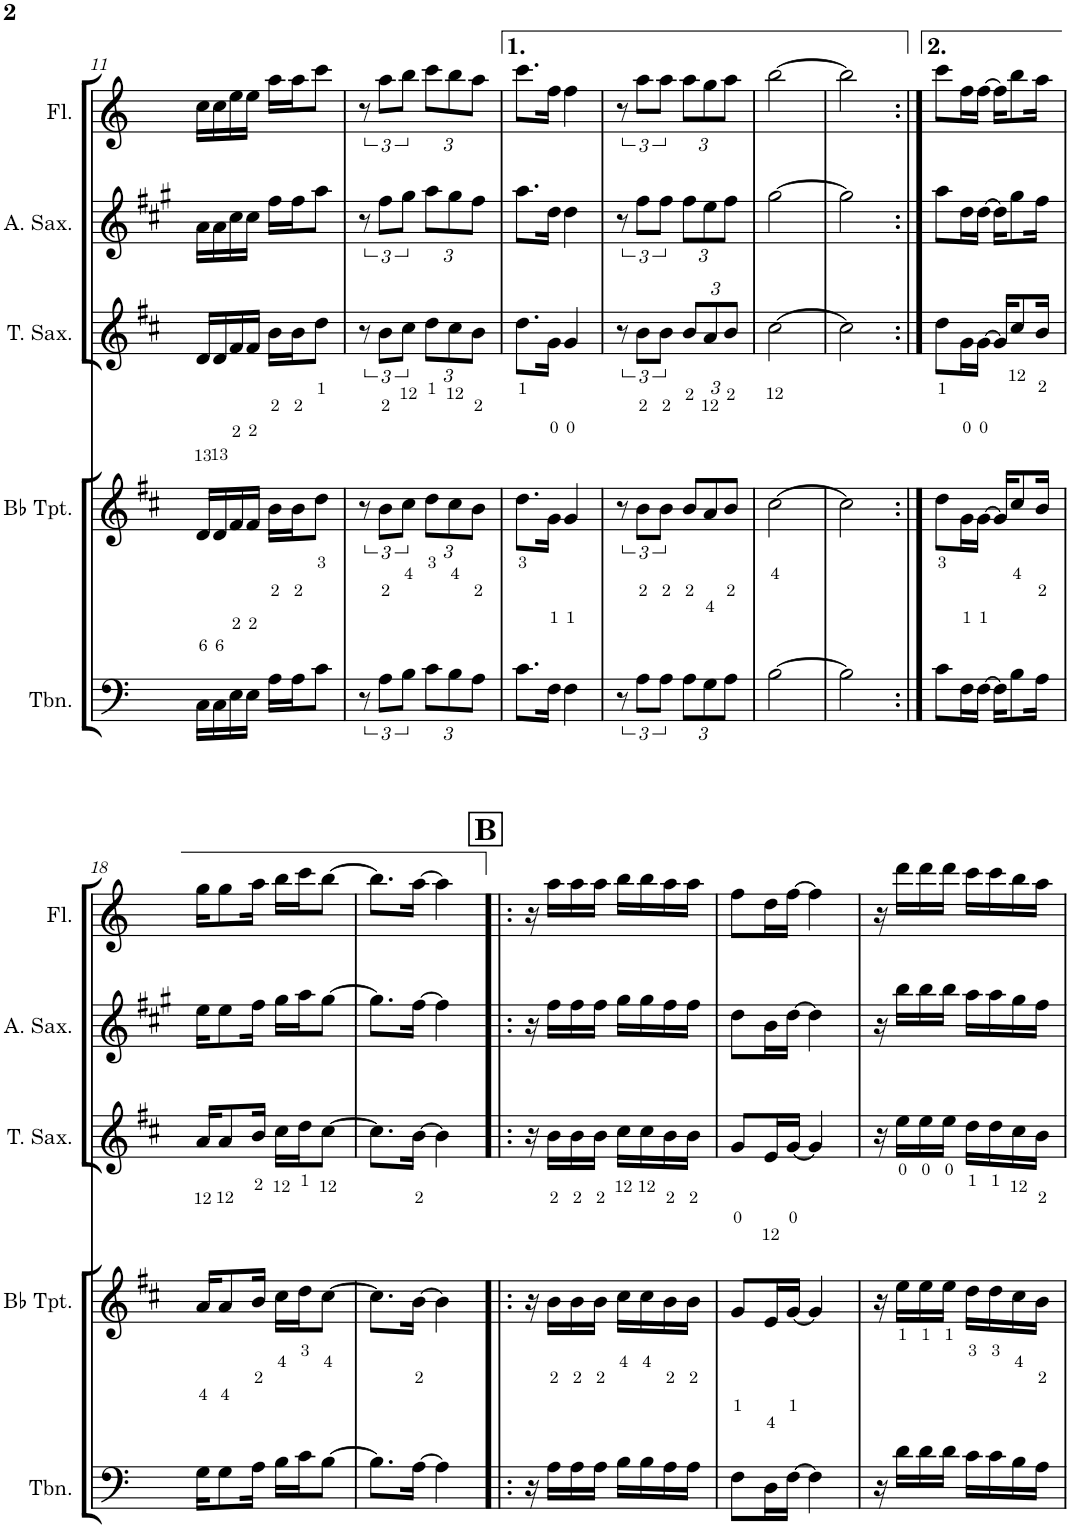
**kern	**kern	**kern	**kern	**kern
*part5	*part4	*part3	*part2	*part1
*staff5	*staff4	*staff3	*staff2	*staff1
*I"Trombone	*I"Bb Trumpet	*I"Tenor Saxophone	*I"Alto Saxophone	*I"Flute
*I'Tbn.	*I'Bb Tpt.	*I'T. Sax.	*I'A. Sax.	*I'Fl.
!!LO:PB:g=z
*clefF4	*clefG2	*clefG2	*clefG2	*clefG2
*	*Trd1c2	*Trd8c14	*Trd5c9	*
*k[]	*k[f#c#]	*k[f#c#]	*k[f#c#g#]	*k[]
*M2/4	*M2/4	*M2/4	*M2/4	*M2/4
=11	=11	=11	=11	=11
16C\LL	16d/LL	16d/LL	16a\LL	16cc\LL
16C\	16d/	16d/	16a\	16cc\
16E\	16f#/	16f#/	16cc#\	16ee\
16E\JJ	16f#/JJ	16f#/JJ	16cc#\JJ	16ee\JJ
16A\LL	16b\LL	16b\LL	16ff#\LL	16aa\LL
16A\J	16b\J	16b\J	16ff#\J	16aa\J
8c\J	8dd\J	8dd\J	8aa\J	8ccc\J
=12	=12	=12	=12	=12
12r	12r	12r	12r	12r
12A\L	12b\L	12b\L	12ff#\L	12aa\L
12B\J	12cc#\J	12cc#\J	12gg#\J	12bb\J
*Xbrackettup	*Xbrackettup	*Xbrackettup	*Xbrackettup	*Xbrackettup
12c\L	12dd\L	12dd\L	12aa\L	12ccc\L
12B\	12cc#\	12cc#\	12gg#\	12bb\
12A\J	12b\J	12b\J	12ff#\J	12aa\J
=13	=13	=13	=13	=13
8.c\L	8.dd\L	8.dd\L	8.aa\L	8.ccc\L
16F\Jk	16g\Jk	16g\Jk	16dd\Jk	16ff\Jk
4F\	4g/	4g/	4dd\	4ff\
=14	=14	=14	=14	=14
*brackettup	*brackettup	*brackettup	*brackettup	*brackettup
12r	12r	12r	12r	12r
12A\L	12b\L	12b\L	12ff#\L	12aa\L
12A\J	12b\J	12b\J	12ff#\J	12aa\J
*Xbrackettup	*Xbrackettup	*Xbrackettup	*Xbrackettup	*Xbrackettup
12A\L	12b/L	12b/L	12ff#\L	12aa\L
12G\	12a/	12a/	12ee\	12gg\
12A\J	12b/J	12b/J	12ff#\J	12aa\J
=15	=15	=15	=15	=15
[2B\	[2cc#\	[2cc#\	[2gg#\	[2bb\
=16	=16	=16	=16	=16
2B\]	2cc#\]	2cc#\]	2gg#\]	2bb\]
=17:|!	=17:|!	=17:|!	=17:|!	=17:|!
8c\L	8dd\L	8dd\L	8aa\L	8ccc\L
16F\L	16g\L	16g\L	16dd\L	16ff\L
[16F\JJ	[16g\JJ	[16g\JJ	[16dd\JJ	[16ff\JJ
16F\KL]	16g/KL]	16g/KL]	16dd\KL]	16ff\KL]
8B\	8cc#/	8cc#/	8gg#\	8bb\
16A\Jk	16b/Jk	16b/Jk	16ff#\Jk	16aa\Jk
!!LO:LB:g=z
=18	=18	=18	=18	=18
16G\KL	16a/KL	16a/KL	16ee\KL	16gg\KL
8G\	8a/	8a/	8ee\	8gg\
16A\Jk	16b/Jk	16b/Jk	16ff#\Jk	16aa\Jk
16B\LL	16cc#\LL	16cc#\LL	16gg#\LL	16bb\LL
16c\J	16dd\J	16dd\J	16aa\J	16ccc\J
[8B\J	[8cc#\J	[8cc#\J	[8gg#\J	[8bb\J
=19	=19	=19	=19	=19
8.B\L]	8.cc#\L]	8.cc#\L]	8.gg#\L]	8.bb\L]
[16A\Jk	[16b\Jk	[16b\Jk	[16ff#\Jk	[16aa\Jk
4A\]	4b\]	4b\]	4ff#\]	4aa\]
!!LO:REH:place=s1:a:B:cj:fs=14:t=B
=20!|:	=20!|:	=20!|:	=20!|:	=20!|:
16r	16r	16r	16r	16r
16A\LL	16b\LL	16b\LL	16ff#\LL	16aa\LL
16A\	16b\	16b\	16ff#\	16aa\
16A\JJ	16b\JJ	16b\JJ	16ff#\JJ	16aa\JJ
16B\LL	16cc#\LL	16cc#\LL	16gg#\LL	16bb\LL
16B\	16cc#\	16cc#\	16gg#\	16bb\
16A\	16b\	16b\	16ff#\	16aa\
16A\JJ	16b\JJ	16b\JJ	16ff#\JJ	16aa\JJ
=21	=21	=21	=21	=21
8F\L	8g/L	8g/L	8dd\L	8ff\L
16D\L	16e/L	16e/L	16b\L	16dd\L
[16F\JJ	[16g/JJ	[16g/JJ	[16dd\JJ	[16ff\JJ
4F\]	4g/]	4g/]	4dd\]	4ff\]
=22	=22	=22	=22	=22
16r	16r	16r	16r	16r
16d\LL	16ee\LL	16ee\LL	16bb\LL	16ddd\LL
16d\	16ee\	16ee\	16bb\	16ddd\
16d\JJ	16ee\JJ	16ee\JJ	16bb\JJ	16ddd\JJ
16c\LL	16dd\LL	16dd\LL	16aa\LL	16ccc\LL
16c\	16dd\	16dd\	16aa\	16ccc\
16B\	16cc#\	16cc#\	16gg#\	16bb\
16A\JJ	16b\JJ	16b\JJ	16ff#\JJ	16aa\JJ
=	=	=	=	=
*-	*-	*-	*-	*-
